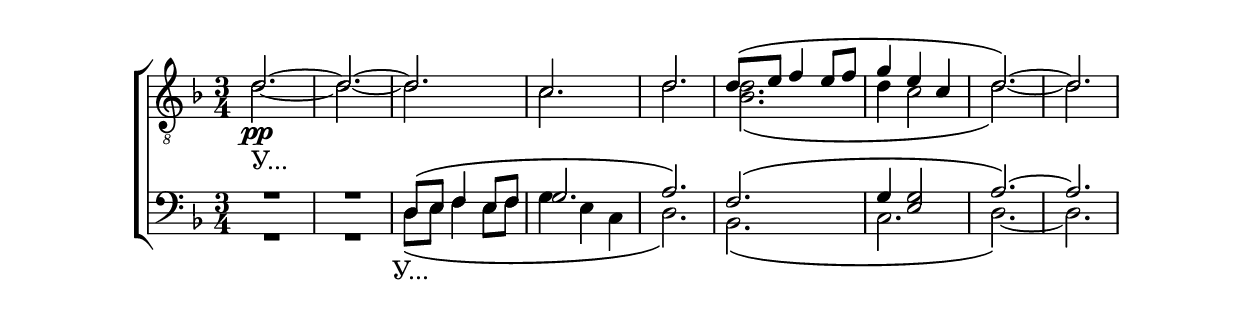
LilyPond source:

\version "2.16.2"
\include "deutsch.ly"
\score {
  \new Score {
    \new ChoirStaff <<
      \new Staff <<
        \clef "treble_8"
        \key d \minor
        \time 3/4
        \new Voice = "soprano" {
          \relative c' {
            \voiceOne
            d2.\pp~
            d2.~
            d2.
            c2.
            d2.

            d8\( e f4 e8 f
            g4 e c
            d2.~\)
            d2.
          }
        }
        \new Voice = "alto" {
          \relative c' {
            \voiceTwo
            d2.~
            d2.~
            d2.
            c2.
            d2.

            <b d>2.\(
            d4 c2
            d2.~\)
            d2.
          }
        }
      >>
      \new Lyrics {
        \lyricsto "soprano"
        \lyricmode { У... }
      }

      \new Staff <<
        \clef bass
        \key d \minor
        \time 3/4
        \new Voice = "tenor" {
          \relative c {
            \voiceOne
            R2.*2
            d8\( e f4 e8 f
            g2.
            a2.\)

            f2.\(
            g4 <e g>2
            a2.~\)
            a2.
          }
        }
        \new Voice = "bass" {
          \relative c {
            \voiceTwo
            R2.*2
            d8\( e f4 e8 f
            g4 e c
            d2.\)

            b2.\(
            c2.
            d2.~\)
            d2.
          }
        }
      >>
      \new Lyrics {
        \lyricsto "bass"
        \lyricmode { У... }
      }
    >>
  }
}
